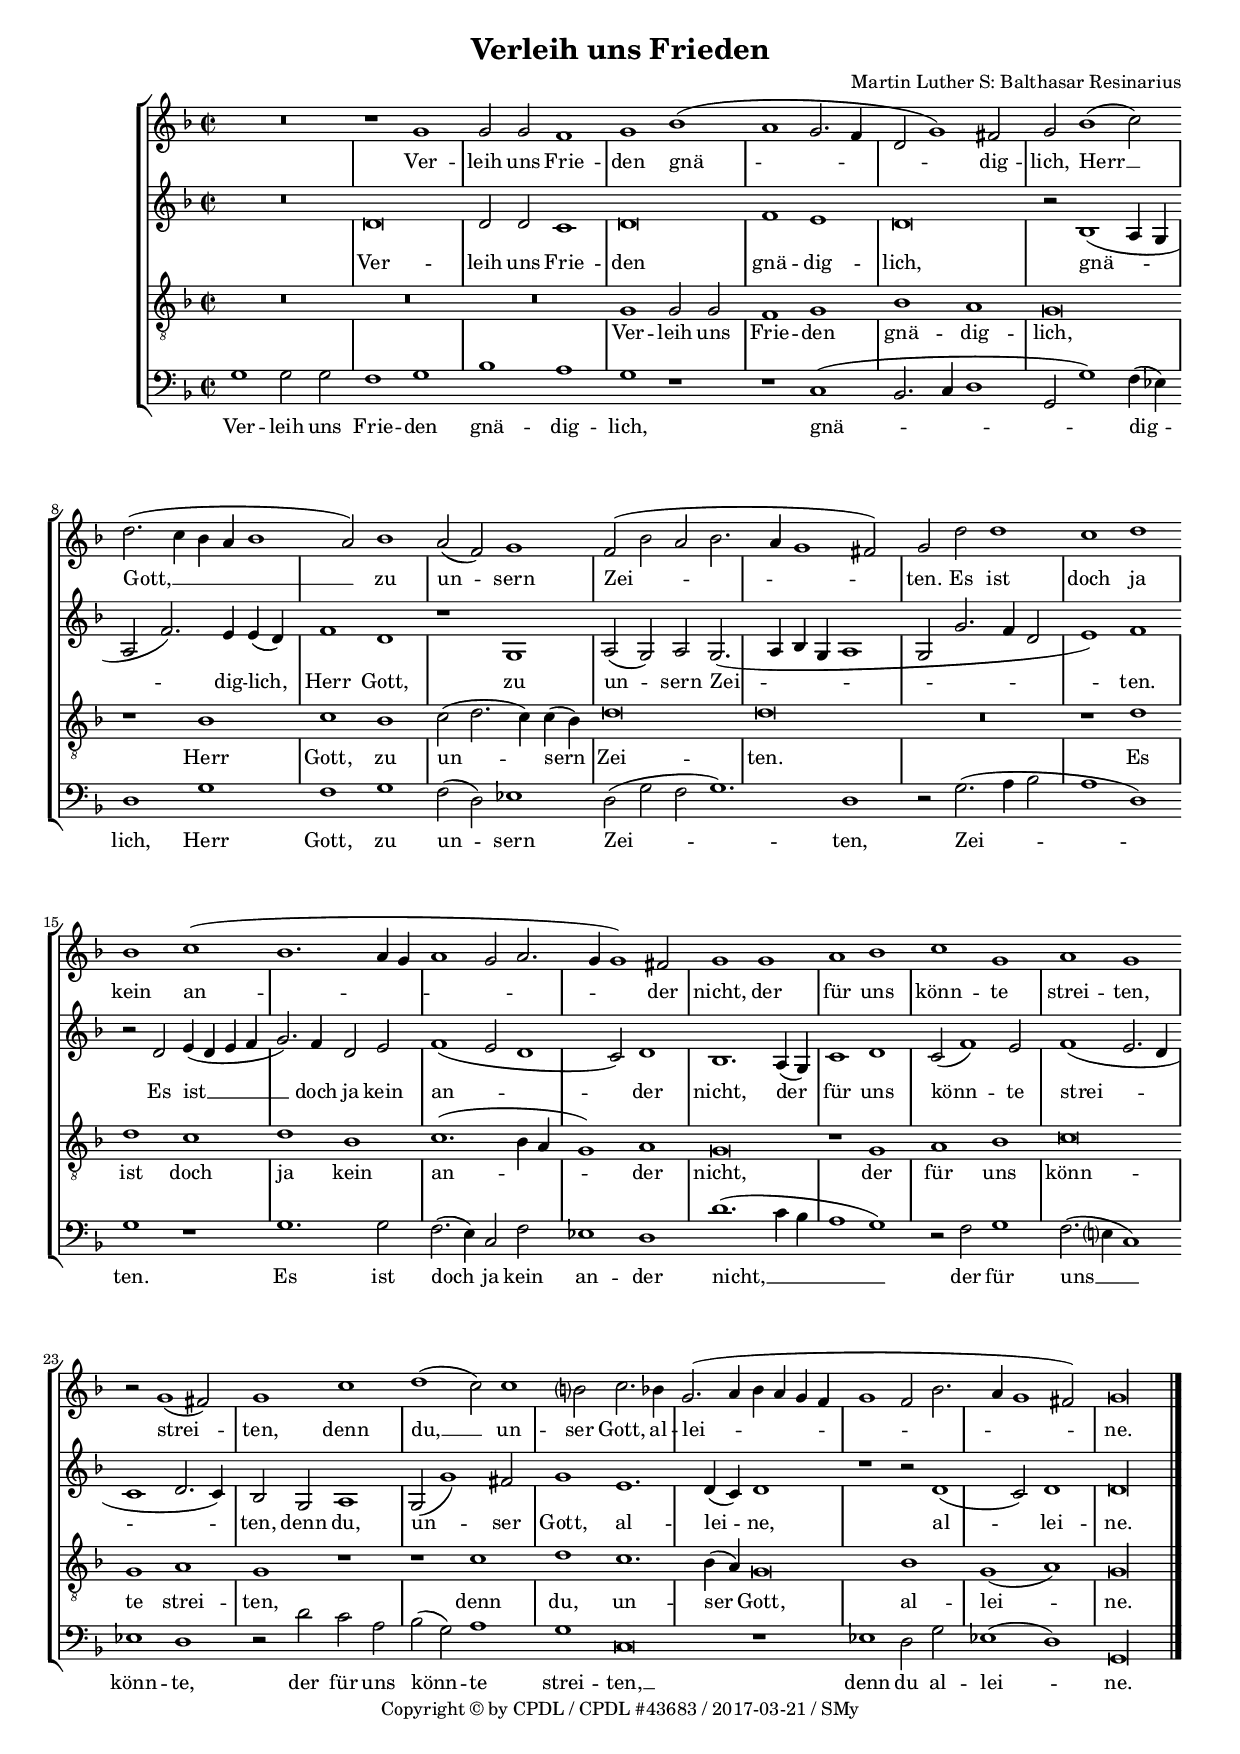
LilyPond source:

\version "2.18.2"
\language "deutsch"

\header {
  title = "Verleih uns Frieden"
  composer = "Martin Luther S: Balthasar Resinarius"
  % Voreingestellte LilyPond-Tagline entfernen
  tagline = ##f
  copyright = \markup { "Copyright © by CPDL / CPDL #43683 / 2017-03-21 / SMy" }

}

\paper {
  #(set-paper-size "a4")
}

% Uncomment this for fitting on one page:
#(set-global-staff-size 16)
\paper { ragged-last-bottom = ##f }


global = {
  \key g \dorian
  \time 2/2
  % tweak the measure length to 4/2 without changing the time signature
  \set Timing.measureLength = #(ly:make-moment 4/2)
  % "Mensurstriche": use StaffGroup instead of ChoirStaff 
  % and remove the bar line on the staves. 
  % \undo for the final bar. 
  \hide Staff.BarLine

}

soprano = \relative c'' {
  \global
  % Die Noten folgen hier.
  R\breve | r1 g1 | g2 g f1 | g 
  b( | a g2. f4 | d2 g1) fis2 | g 
  b1( c2) | d2.( c4 b a b1 a2) b1 | a2( f) 
  g1 | f2( b a b2. a4 g1 fis2) | g2
  % Es ist ja
  d' d1 | c d | b c ( | b1. a4 g | a1 g2 a2.
  g4 g1) fis2 |  g1  
  % der für 
  g | a b | c g | a g | r2 g1( fis2) | g1 
  % denn du 
  c1 | d( c2) c1  h?2 c2. 
  b4 | g2.( a4 b a g f | g1 f2 b2. a4 g1 fis2)  | 
  % prevent creating a barline during the final \longa
  \set Timing.measureLength = #(ly:make-moment 8/2)
  g\longa
  \undo \hide Staff.BarLine

}

alto = \relative c' {
  \global
  % Die Noten folgen hier.
  R\breve 
  d | d2 d c1 | d\breve | f1 e | d\breve | 
  r2 b1( a4 g | a2 f'2.) e4 e( d) | f1 d |
  r1 g,1 | a2( g) a g2.( a4 b g a1 | g2  
  g'2. f4 d2 | e1) f| 
  % Es ist ja 
  r2 d e4( d e f | g2.) f4 d2 e | 
  f1 ( e2 d1 c2) d1 b1. 
  % der für uns 
  a4( g) | c1 d | c2( f1) e2 | 
  % streiten
  f1( e2. d4 | c1 d2. c4) | b2 
  % Denn du
  g  a1 g2( g'1 ) fis2| g1 e1. d4( c) d1 | 
  r1 r2 d1( c2) d1 | d\longa
  \undo \hide Staff.BarLine
}

tenor = \relative c' {
  \global
  % Die Noten folgen hier.
  R\breve R\breve R\breve 
  g1 g2 g | f1 g | b a | g\breve | r1 
  b1 | c b c2( d2. c4) c( b) | d\breve d R r1
  % Es ist doch 
  d1 | d c | d b | c1.( b4 a | g1) a | g\breve
  r1 g | a b | c\breve | g1 a | g r | r
  c | d c1.
  b4( a) g\breve b1 | g( a ) | g\longa
  \undo \hide Staff.BarLine
}

bass = \relative c' {
  \global
  % Die Noten folgen hier.
  g1 g2 g | f1 g | b a | g r | 
  r c,( | b2. c4 d1 | g,2 g'1) f4( es) | d1 
  % Herr Gott..
  g1 | f g f2( d) es1 | d2( g f g1.) d1 | 
  r2 g2.( a4 b2 | a1 d,) | g r | 
  % Es ist doch ja kein
  g1. g2 | f2.( e4) c2 f | es1 d | 
  d'1.( c4 b | a1 g) | 
  % der für uns 
  r2 f2 g1 | f2.( e?4 c1) | es1 d | 
  r2 d' c a b( g) a1 | g c,\breve r1 | 
  es1 d2 g es1( d ) | g,\longa \bar "|."
  \undo \hide Staff.BarLine
}

sopranoVerse = \lyricmode {
  % Liedtext folgt hier.
  Ver -- leih uns Frie -- den gnä -- dig -- lich,
  %Herr Gott, 
  Herr __ Gott, __ zu un -- sern Zei -- ten. 
  Es ist doch ja kein an -- der nicht,
  der für uns könn -- te strei -- ten,
  strei -- ten, 
  denn du, __ un -- ser Gott, al -- lei -- ne. 
  
}

altoVerse = \lyricmode {
  % Liedtext folgt hier.
  Ver -- leih uns Frie -- den gnä -- dig -- lich,
  gnä -- dig -- lich, 
  Herr Gott, zu un -- sern Zei -- ten. 
  Es ist __ doch ja kein an -- der nicht,
  der für uns könn -- te strei -- ten,
  denn du, un -- ser Gott, al -- lei -- ne, 
  al -- lei -- ne. 
  
}

tenorVerse = \lyricmode {
  % Liedtext folgt hier.
  Ver -- leih uns Frie -- den gnä -- dig -- lich,
  Herr Gott, zu un -- sern Zei -- ten. 
  Es ist doch ja kein an -- der nicht,
  der für uns könn -- te strei -- ten,
  denn du, un -- ser Gott, al -- lei -- ne. 
  
}

bassVerse = \lyricmode {
  % Liedtext folgt hier.
  Ver -- leih uns Frie -- den gnä -- dig -- lich,
  gnä -- dig -- lich,
  Herr Gott, zu un -- sern Zei -- ten, 
  Zei -- ten.
  Es ist doch ja kein an -- der nicht, __
  der für uns __ könn -- te, 
  der für uns könn -- te strei -- ten, __ 
  denn du %, un -- ser Gott, 
  al -- lei -- ne. 
}

\score {
  \new StaffGroup <<
    \new Staff \with {
      % midiInstrument = "choir aahs"
    } { \soprano }
    \addlyrics { \sopranoVerse }
    \new Staff \with {
      % midiInstrument = "choir aahs"
    } { \alto }
    \addlyrics { \altoVerse }
    \new Staff \with {
      % midiInstrument = "choir aahs"
    } { \clef "treble_8" \tenor }
    \addlyrics { \tenorVerse }
    \new Staff \with {
      % midiInstrument = "choir aahs"
    } { \clef bass \bass }
    \addlyrics { \bassVerse }
  >>
  \layout { }
  \midi {
    \tempo 1=48
  }
}
